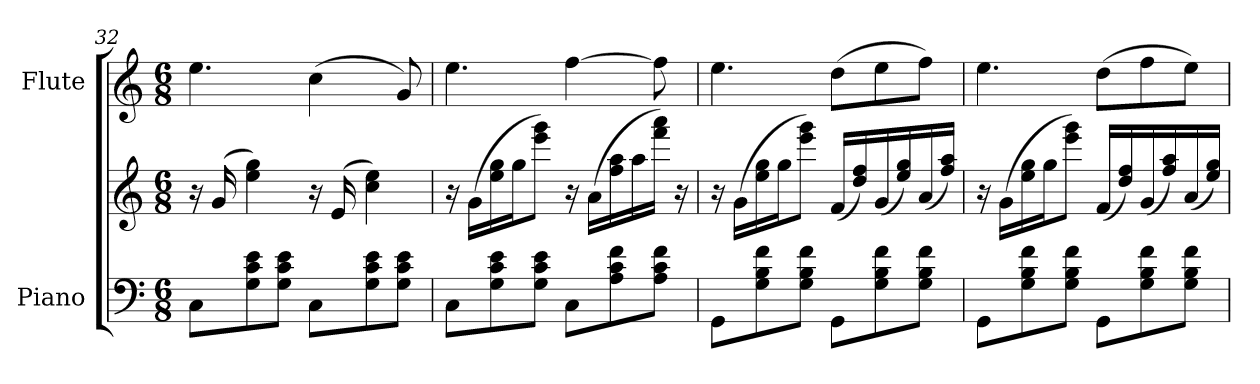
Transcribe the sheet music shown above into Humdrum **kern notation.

**kern	**kern	**kern
*part2	*part2	*part1
*staff3	*staff2	*staff1
*I"Piano	*	*I"Flute
*I'Pno.	*	*I'Fl.
*clefF4	*clefG2	*clefG2
*k[]	*k[]	*k[]
*C:	*C:	*C:
*M6/8	*M6/8	*M6/8
=32	=32	=32
8C\L	16r	4.ee\
.	(16g/	.
8G\ 8c\ 8e\	4ee\ 4gg\)	.
8G\ 8c\ 8e\J	.	.
8C\L	16r	(4cc\
.	(16e/	.
8G\ 8c\ 8e\	4cc\ 4ee\)	.
8G\ 8c\ 8e\J	.	8g/)
!!LO:LB:g=z
=33	=33	=33
8C\L	16r	4.ee\
.	(16g\LL	.
8G\ 8c\ 8e\	16ee\ 16gg\	.
.	16gg\J	.
8G\ 8c\ 8e\J	8eee\ 8ggg\J)	.
8C\L	16r	[4ff\
.	(16a\LL	.
8A\ 8c\ 8f\	16ff\ 16aa\	.
.	16aa\	.
8A\ 8c\ 8f\J	16fff\ 16aaa\JJ)	8ff\]
.	16r	.
=34	=34	=34
8GG\L	16r	4.ee\
.	(16g\LL	.
8G\ 8B\ 8f\	16ee\ 16gg\	.
.	16gg\J	.
8G\ 8B\ 8f\J	8eee\ 8ggg\J)	.
8GG\L	(16f/LL	(8dd\L
.	16dd/ 16ff/)	.
8G\ 8B\ 8f\	(16g/	8ee\
.	16ee/ 16gg/)	.
8G\ 8B\ 8f\J	(16a/	8ff\J)
.	16ff/ 16aa/JJ)	.
=35	=35	=35
8GG\L	16r	4.ee\
.	(16g\LL	.
8G\ 8B\ 8f\	16ee\ 16gg\	.
.	16gg\J	.
8G\ 8B\ 8f\J	8eee\ 8ggg\J)	.
8GG\L	(16f/LL	(8dd\L
.	16dd/ 16ff/)	.
8G\ 8B\ 8f\	(16g/	8ff\
.	16ff/ 16aa/)	.
8G\ 8B\ 8f\J	(16a/	8ee\J)
.	16ee/ 16gg/JJ)	.
=	=	=
*-	*-	*-
